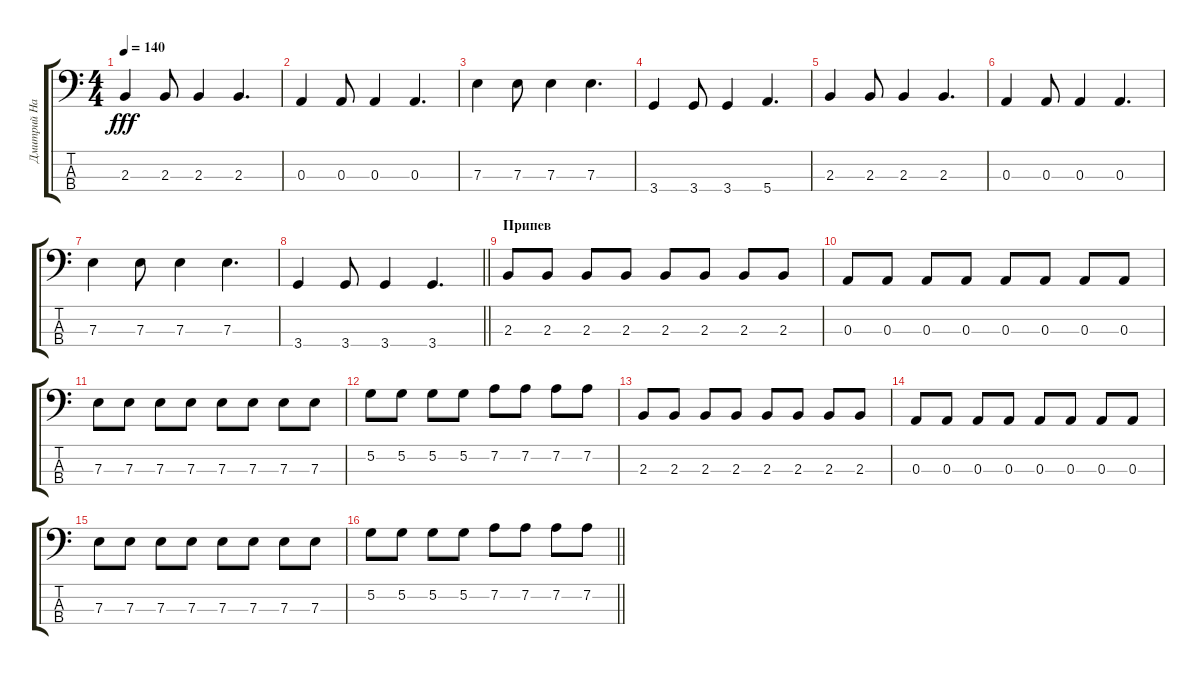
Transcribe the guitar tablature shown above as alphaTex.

\track ("Дмитрий Наскидашвили" "Дмитрий На") {instrument electricbassfinger}
\staff {score tabs}
\tuning (G2 D2 A1 E1) {hide}
\ts (4 4)
\tempo 140
\clef f4
\ks c
2.3.4{dy fff} 2.3.8 2.3.4 2.3.4{d} |
0.3.4 0.3.8 0.3.4 0.3.4{d} |
7.3.4 7.3.8 7.3.4 7.3.4{d} |
3.4.4 3.4.8 3.4.4 5.4.4{d} |
2.3.4 2.3.8 2.3.4 2.3.4{d} |
0.3.4 0.3.8 0.3.4 0.3.4{d} |
7.3.4 7.3.8 7.3.4 7.3.4{d} |
\barLineRight lightlight
3.4.4 3.4.8 3.4.4 3.4.4{d} |
\section ("" "Припев")
2.3.8 2.3.8 2.3.8 2.3.8 2.3.8 2.3.8 2.3.8 2.3.8 |
0.3.8 0.3.8 0.3.8 0.3.8 0.3.8 0.3.8 0.3.8 0.3.8 |
7.3.8 7.3.8 7.3.8 7.3.8 7.3.8 7.3.8 7.3.8 7.3.8 |
5.2.8 5.2.8 5.2.8 5.2.8 7.2.8 7.2.8 7.2.8 7.2.8 |
2.3.8 2.3.8 2.3.8 2.3.8 2.3.8 2.3.8 2.3.8 2.3.8 |
0.3.8 0.3.8 0.3.8 0.3.8 0.3.8 0.3.8 0.3.8 0.3.8 |
7.3.8 7.3.8 7.3.8 7.3.8 7.3.8 7.3.8 7.3.8 7.3.8 |
\barLineRight lightlight
5.2.8 5.2.8 5.2.8 5.2.8 7.2.8 7.2.8 7.2.8 7.2.8
